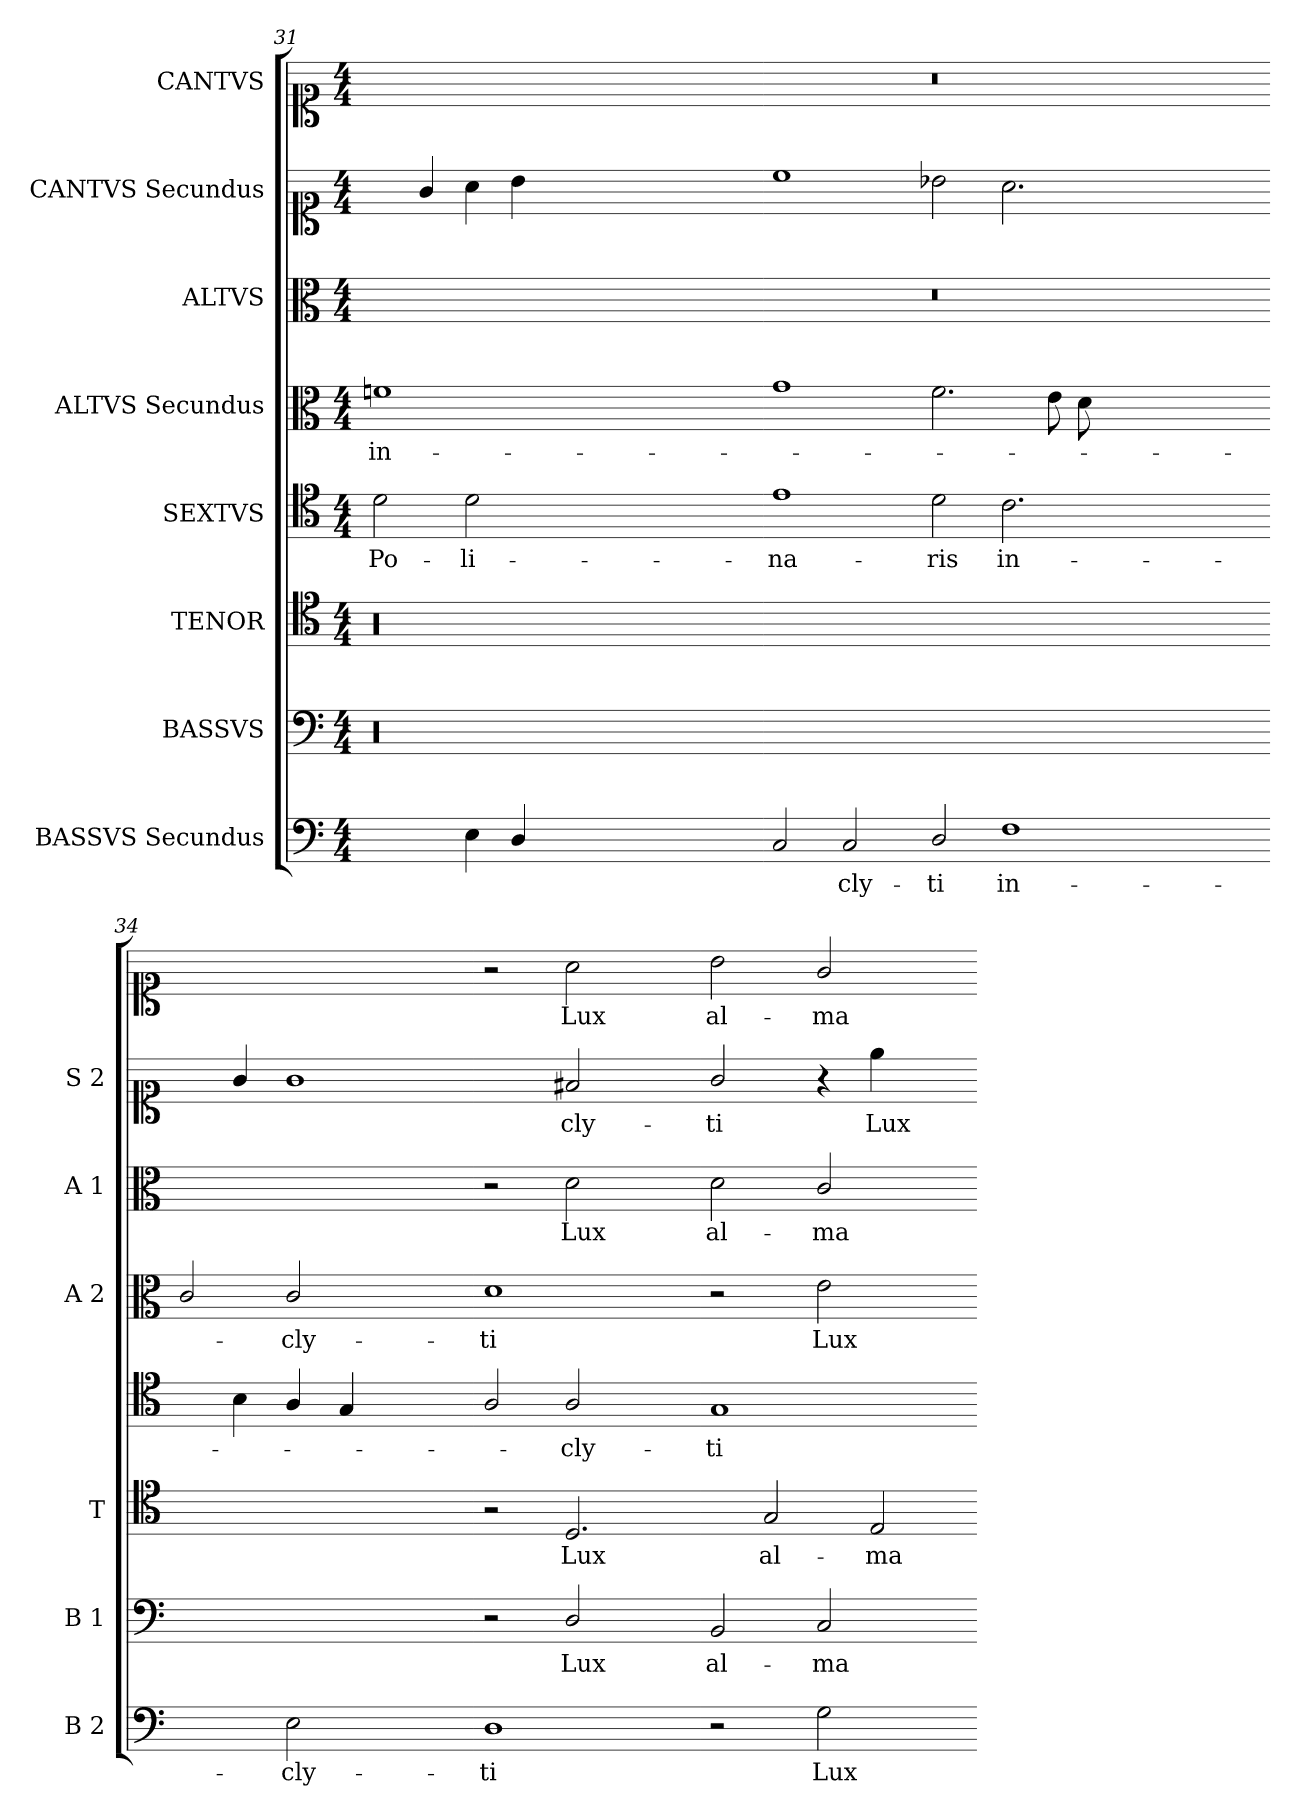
**kern	**text	**kern	**text	**kern	**text	**kern	**text	**kern	**text	**kern	**text	**kern	**text	**kern	**text
*part8	*part8	*part7	*part7	*part6	*part6	*part5	*part5	*part4	*part4	*part3	*part3	*part2	*part2	*part1	*part1
*staff8	*staff8	*staff7	*staff7	*staff6	*staff6	*staff5	*staff5	*staff4	*staff4	*staff3	*staff3	*staff2	*staff2	*staff1	*staff1
*I"BASSVS Secundus	*	*I"BASSVS	*	*I"TENOR	*	*I"SEXTVS	*	*I"ALTVS Secundus	*	*I"ALTVS	*	*I"CANTVS Secundus	*	*I"CANTVS	*
*I'B 2	*	*I'B 1	*	*I'T	*	*	*	*I'A 2	*	*I'A 1	*	*I'S 2	*	*	*
*clefF4	*	*clefF4	*	*clefC4	*	*clefC4	*	*clefC3	*	*clefC3	*	*clefC1	*	*clefC1	*
*k[]	*	*k[]	*	*k[]	*	*k[]	*	*k[]	*	*k[]	*	*k[]	*	*k[]	*
*M4/4	*	*M4/4	*	*M4/4	*	*M4/4	*	*M4/4	*	*M4/4	*	*M4/4	*	*M4/4	*
=31	=31	=31	=31	=31	=31	=31	=31	=31	=31	=31	=31	=31	=31	=31	=31
2ryy	.	00r	.	00r	.	2d\	-Po-	1fn	in-	00ryy	.	4ryy	.	00ryy	.
.	.	.	.	.	.	.	.	.	.	.	.	4g/	.	.	.
4E\	.	.	.	.	.	2d\	-li-	.	.	.	.	4a\	.	.	.
4D/	.	.	.	.	.	.	.	.	.	.	.	4b\	.	.	.
0.ryy	.	.	.	.	.	0.ryy	.	0.ryy	.	.	.	0.ryy	.	.	.
=32-	=32-	=32-	=32-	=32-	=32-	=32-	=32-	=32-	=32-	=32-	=32-	=32-	=32-	=32-	=32-
2C/	.	1ryy	.	1ryy	.	1e	-na-	1g	.	1ryy	.	1cc	.	1ryy	.
2C/	-cly-	.	.	.	.	.	.	.	.	.	.	.	.	.	.
=33-	=33-	=33-	=33-	=33-	=33-	=33-	=33-	=33-	=33-	=33-	=33-	=33-	=33-	=33-	=33-
2D/	-ti	0ryy	.	0ryy	.	2d\	-ris	2.f\	.	0r	.	2b-X\	.	0r	.
1F\	in-	.	.	.	.	2.c\	in-	.	.	.	.	2.a\	.	.	.
.	.	.	.	.	.	.	.	8e\	.	.	.	.	.	.	.
.	.	.	.	.	.	.	.	8d\	.	.	.	.	.	.	.
.	.	.	.	.	.	.	.	1ryy	.	.	.	.	.	.	.
.	.	.	.	.	.	2.ryy	.	.	.	.	.	2.ryy	.	.	.
2ryy	.	.	.	.	.	.	.	.	.	.	.	.	.	.	.
=34-	=34-	=34-	=34-	=34-	=34-	=34-	=34-	=34-	=34-	=34-	=34-	=34-	=34-	=34-	=34-
2ryy	.	1.ryy	.	1.ryy	.	4ryy	.	2c/	.	1.ryy	.	4ryy	.	1.ryy	.
.	.	.	.	.	.	4B\	.	.	.	.	.	4g/	.	.	.
2E\	-cly-	.	.	.	.	4A/	.	2c/	-cly-	.	.	1g\	.	.	.
.	.	.	.	.	.	4G/	.	.	.	.	.	.	.	.	.
2ryy	.	.	.	.	.	2ryy	.	2ryy	.	.	.	.	.	.	.
=35-	=35-	=35-	=35-	=35-	=35-	=35-	=35-	=35-	=35-	=35-	=35-	=35-	=35-	=35-	=35-
1D	-ti	2r	.	2r	.	2A/	.	1d	-ti	2r	.	2ryy	.	2r	.
.	.	2D/	Lux	2.D/	Lux	2A/	-cly-	.	.	2d\	Lux	2f#X/	cly-	2a\	Lux
4ryy	.	4ryy	.	.	.	4ryy	.	4ryy	.	4ryy	.	4ryy	.	4ryy	.
=36-	=36-	=36-	=36-	=36-	=36-	=36-	=36-	=36-	=36-	=36-	=36-	=36-	=36-	=36-	=36-
2r	.	2BB/	al-	4ryy	.	1G	-ti	2r	.	2d\	al-	2g/	-ti	2b\	al-
.	.	.	.	2G/	al-	.	.	.	.	.	.	.	.	.	.
2G\	Lux	2C/	-ma	.	.	.	.	2e\	Lux	2c/	-ma	4r	.	2g/	-ma
.	.	.	.	2E/	-ma	.	.	.	.	.	.	4ee\	Lux	.	.
4ryy	.	4ryy	.	.	.	4ryy	.	4ryy	.	4ryy	.	4ryy	.	4ryy	.
=-	=-	=-	=-	=-	=-	=-	=-	=-	=-	=-	=-	=-	=-	=-	=-
*-	*-	*-	*-	*-	*-	*-	*-	*-	*-	*-	*-	*-	*-	*-	*-
